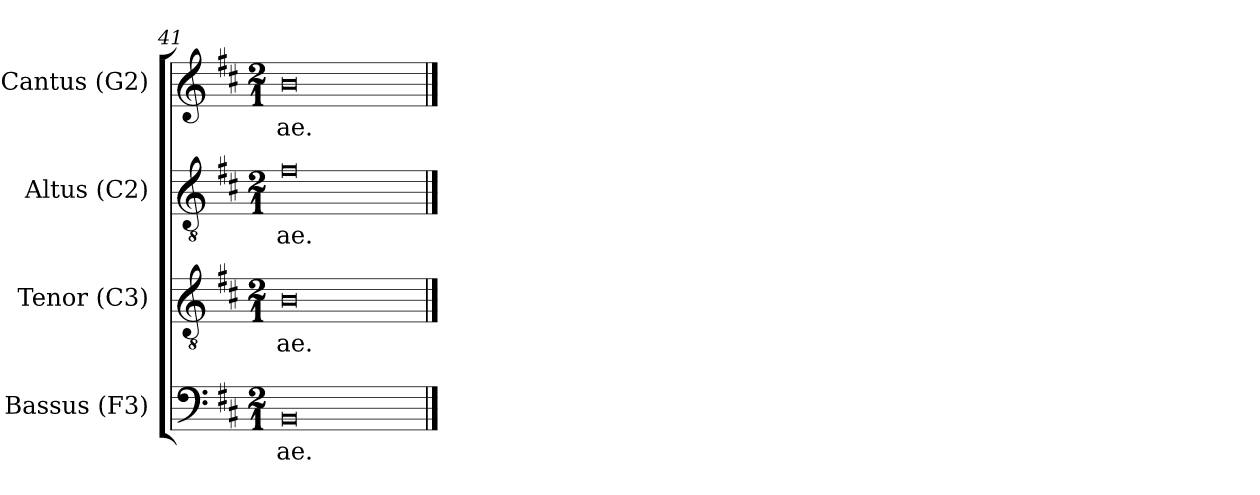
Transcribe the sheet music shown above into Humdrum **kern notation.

**kern	**text	**kern	**text	**kern	**text	**kern	**text
*part4	*part4	*part3	*part3	*part2	*part2	*part1	*part1
*staff4	*staff4	*staff3	*staff3	*staff2	*staff2	*staff1	*staff1
*I"Bassus (F3)	*	*I"Tenor (C3)	*	*I"Altus (C2)	*	*I"Cantus (G2)	*
*I'B.	*	*I'T.	*	*I'A.	*	*I'C.	*
*clefF4	*	*clefGv2	*	*clefGv2	*	*clefG2	*
*	*	*ITrd7c12	*	*ITrd7c12	*	*	*
*k[f#c#]	*	*k[f#c#]	*	*k[f#c#]	*	*k[f#c#]	*
*D:	*	*D:	*	*D:	*	*D:	*
*M2/1	*	*M2/1	*	*M2/1	*	*M2/1	*
=41	=41	=41	=41	=41	=41	=41	=41
!	!LO:LY:b:color=#000000	!	!	!	!	!	!
!	!	!	!LO:LY:b:color=#000000	!	!	!	!
!	!	!	!	!	!LO:LY:b:color=#000000	!	!
!	!	!	!	!	!	!	!LO:LY:b:color=#000000
0BBi	-ae.	0BBi	-ae.	0F#i	-ae.	0bi	-ae.
==	==	==	==	==	==	==	==
*-	*-	*-	*-	*-	*-	*-	*-
